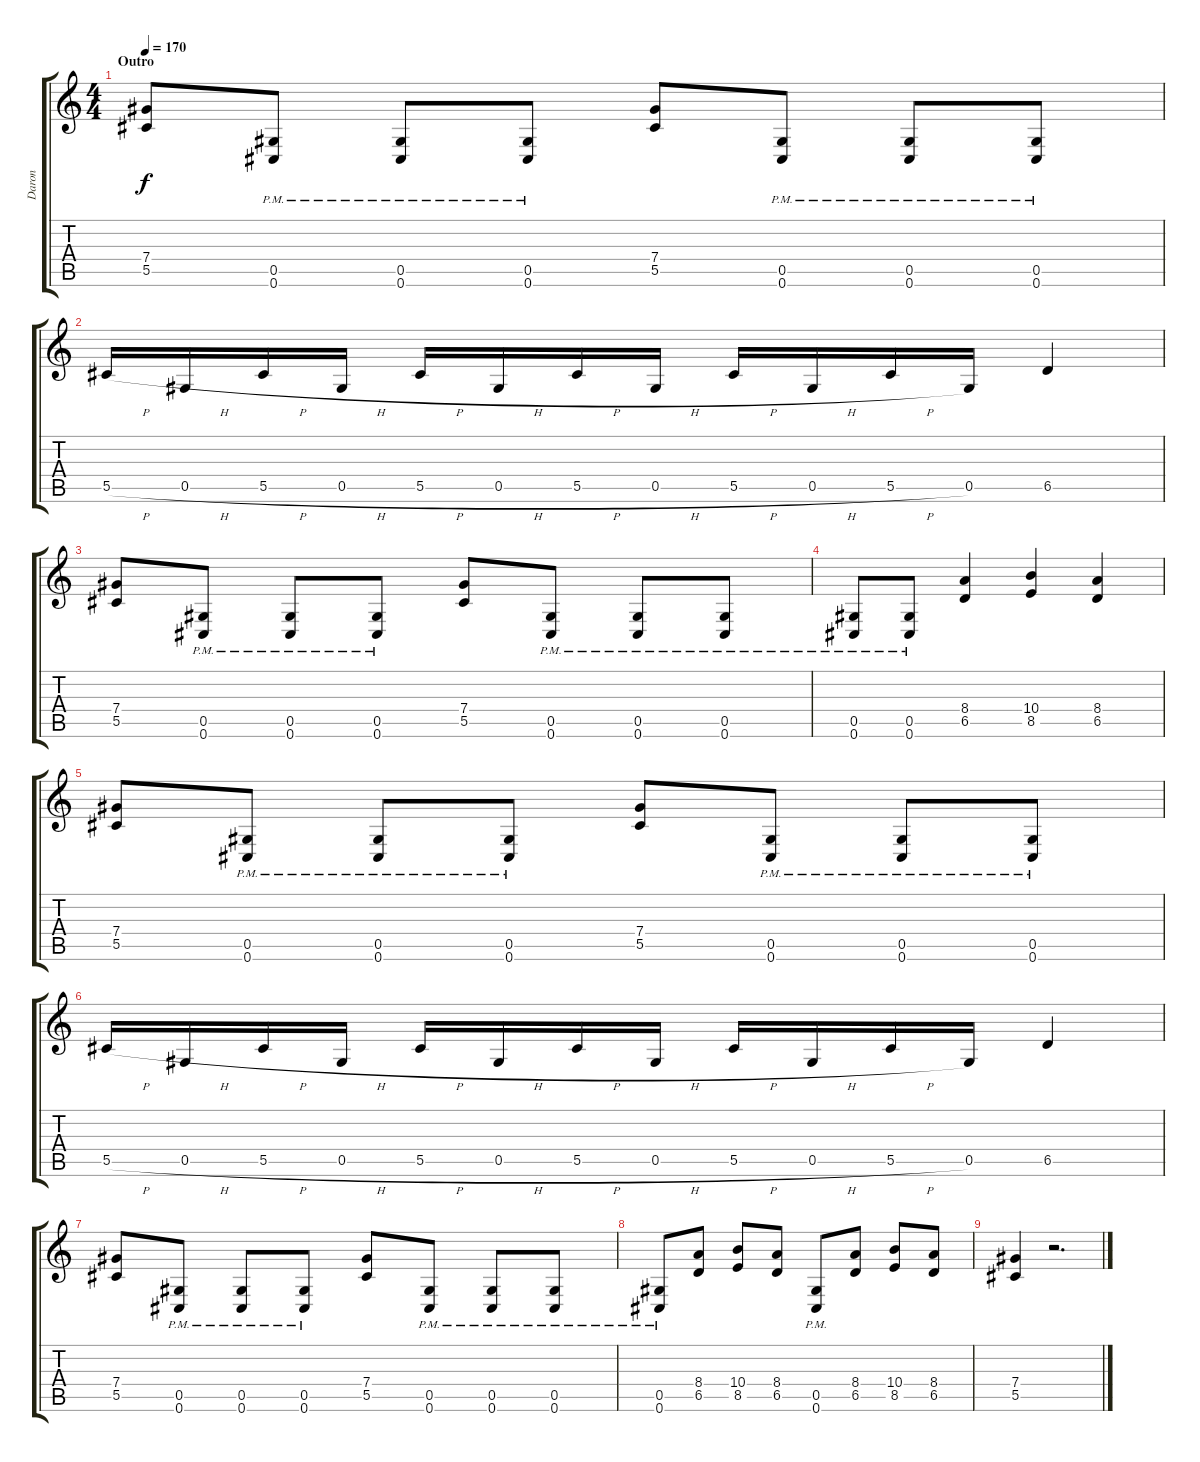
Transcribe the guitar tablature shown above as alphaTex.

\track ("Daron" "Daron") {instrument distortionguitar}
\staff {score tabs}
\tuning (Eb4 Bb3 Gb3 Db3 Ab2 Db2) {hide}
\ts (4 4)
\section ("" "Outro")
\tempo 170
\clef g2
\ks c
(7.4 5.5).8{dy f} (0.5{pm} 0.6).8 (0.5{pm} 0.6{pm}).8 (0.5{pm} 0.6{pm}).8 (7.4 5.5).8 (0.5{pm} 0.6{pm}).8 (0.5{pm} 0.6{pm}).8 (0.5{pm} 0.6{pm}).8 |
5.5{h}.16 0.5{h}.16 5.5{h}.16 0.5{h}.16 5.5{h}.16 0.5{h}.16 5.5{h}.16 0.5{h}.16 5.5{h}.16 0.5{h}.16 5.5{h}.16 0.5.16 6.5.4 |
(7.4 5.5).8 (0.5{pm} 0.6).8 (0.5{pm} 0.6{pm}).8 (0.5{pm} 0.6{pm}).8 (7.4 5.5).8 (0.5{pm} 0.6{pm}).8 (0.5{pm} 0.6{pm}).8 (0.5{pm} 0.6{pm}).8 |
(0.5{pm} 0.6{pm}).8 (0.5{pm} 0.6{pm}).8 (8.4 6.5).4 (10.4 8.5).4 (8.4 6.5).4 |
(7.4 5.5).8 (0.5{pm} 0.6).8 (0.5{pm} 0.6{pm}).8 (0.5{pm} 0.6{pm}).8 (7.4 5.5).8 (0.5{pm} 0.6{pm}).8 (0.5{pm} 0.6{pm}).8 (0.5{pm} 0.6{pm}).8 |
5.5{h}.16 0.5{h}.16 5.5{h}.16 0.5{h}.16 5.5{h}.16 0.5{h}.16 5.5{h}.16 0.5{h}.16 5.5{h}.16 0.5{h}.16 5.5{h}.16 0.5.16 6.5.4 |
(7.4 5.5).8 (0.5{pm} 0.6).8 (0.5{pm} 0.6{pm}).8 (0.5{pm} 0.6{pm}).8 (7.4 5.5).8 (0.5{pm} 0.6{pm}).8 (0.5{pm} 0.6{pm}).8 (0.5{pm} 0.6{pm}).8 |
(0.5{pm} 0.6{pm}).8 (8.4 6.5).8 (10.4 8.5).8 (8.4 6.5).8 (0.5{pm} 0.6{pm}).8 (8.4 6.5).8 (10.4 8.5).8 (8.4 6.5).8 |
(7.4 5.5).4 r.2{d}
